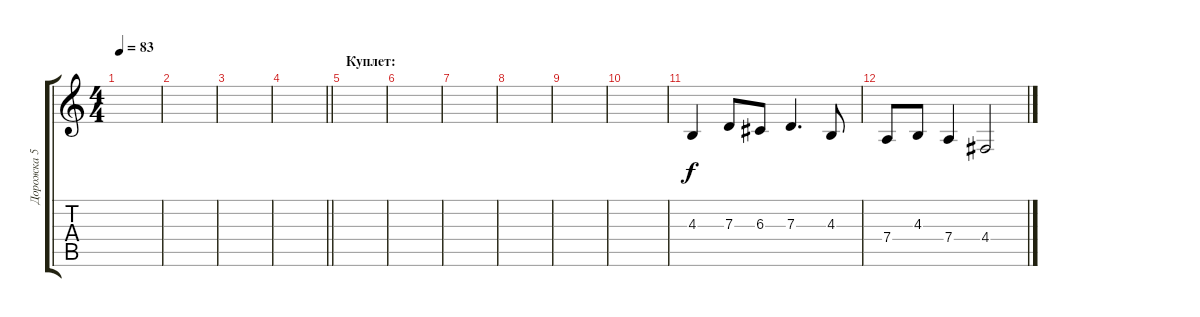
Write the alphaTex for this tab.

\track ("Дорожка 5" "Дорожка 5") {instrument panflute}
\staff {score tabs}
\tuning (E4 B3 G3 D3 A2 E2) {hide}
\ts (4 4)
\tempo 83
\clef g2
\ks c
|
|
|
\barLineRight lightlight
|
\section ("" "Куплет:")
|
|
|
|
|
|
4.3.4 7.3.8 6.3.8 7.3.4{d} 4.3.8 |
7.4.8 4.3.8 7.4.4 4.4.2
